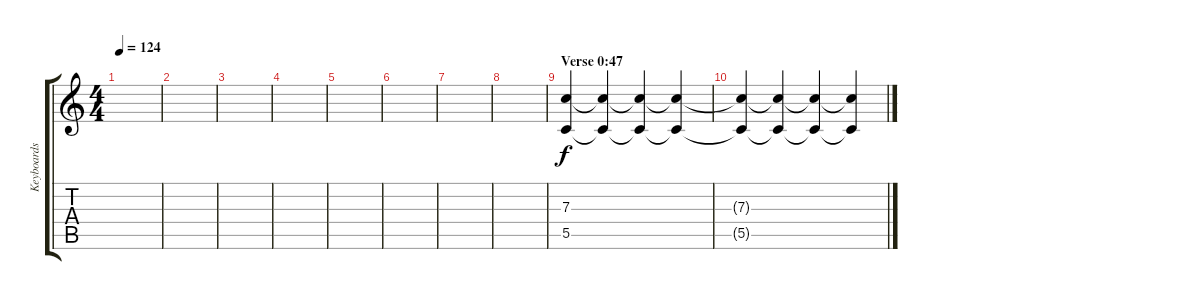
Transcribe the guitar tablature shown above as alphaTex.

\track ("Keyboards / Guitar 3 auf Drop C" "Keyboards ") {instrument overdrivenguitar}
\staff {score tabs}
\tuning (D4 A3 F3 C3 G2 C2) {hide}
\ts (4 4)
\tempo 124
\clef g2
\ks c
|
|
|
|
|
|
|
|
\section ("" "Verse 0:47")
(7.3 5.5).4{volume 6} (7.3{t} 5.5{t}).4 (7.3{t} 5.5{t}).4 (7.3{t} 5.5{t}).4 |
(7.3{t} 5.5{t}).4 (7.3{t} 5.5{t}).4 (7.3{t} 5.5{t}).4 (7.3{t} 5.5{t}).4
